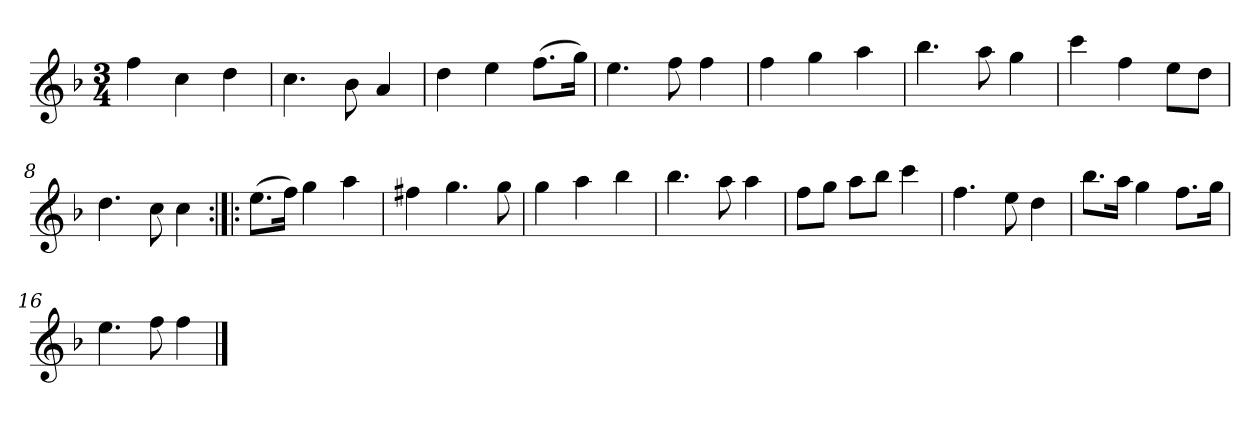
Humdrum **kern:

**kern
*part1
*staff1
*clefG2
*k[b-]
*F:
*M3/4
*MM120
=1
4ff
4cc
4dd
=2
4.cc
8b-
4a
=3
4dd
4ee
(8.ff\L
16gg\Jk)
=4
4.ee
8ff
4ff
=5
4ff
4gg
4aa
=6
4.bb-
8aa
4gg
=7
4ccc
4ff
8ee\L
8dd\J
=8
4.dd
8cc
4cc
=9:|!|:
(8.ee\L
16ff\Jk)
4gg
4aa
=10
4ff#X
4.gg
8gg
=11
4gg
4aa
4bb-
=12
4.bb-
8aa
4aa
=13
8ff\L
8gg\J
8aa\L
8bb-\J
4ccc
=14
4.ff
8ee
4dd
=15
8.bb-\L
16aa\Jk
4gg
8.ff\L
16gg\Jk
=16
4.ee
8ff
4ff
==
*-
